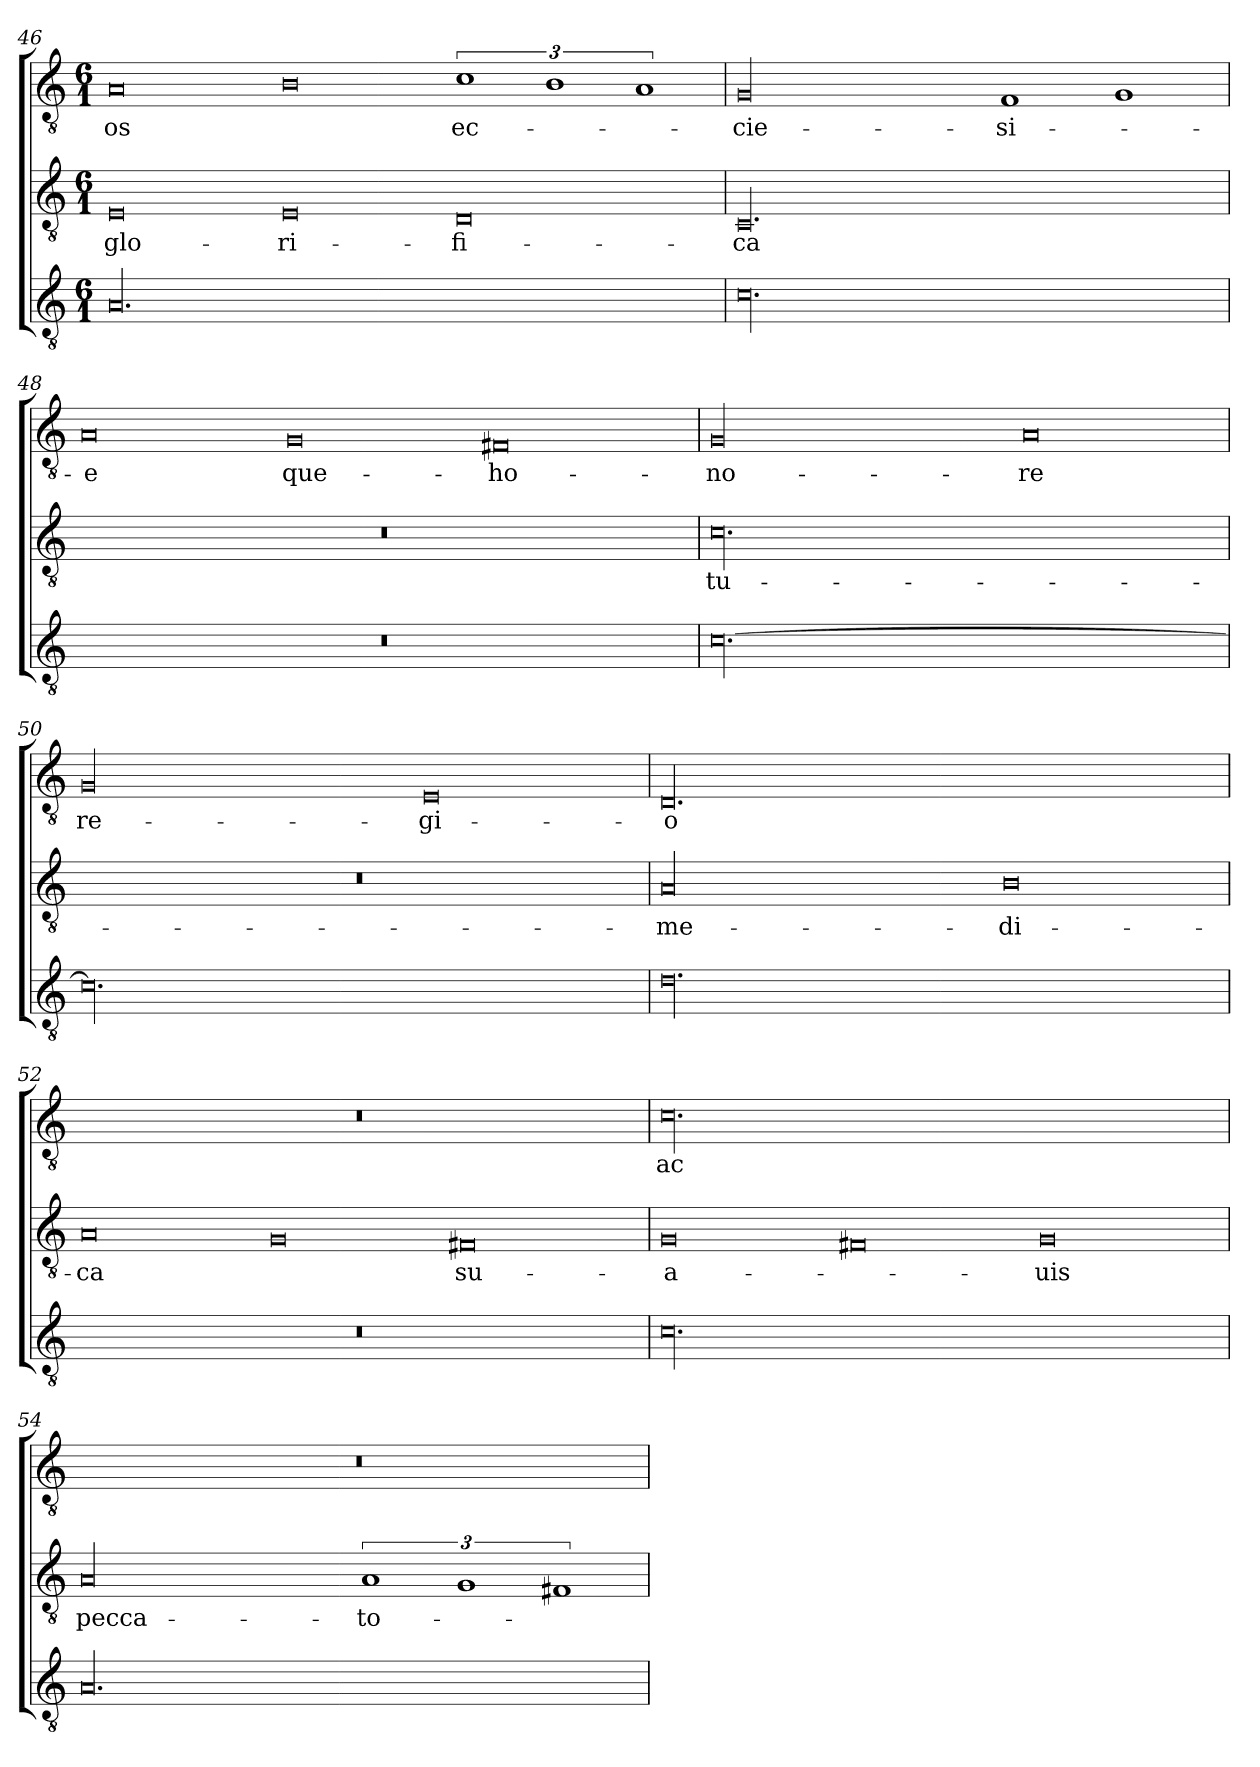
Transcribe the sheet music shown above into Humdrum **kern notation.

**kern	**kern	**text	**kern	**text
*part3	*part2	*part2	*part1	*part1
*staff3	*staff2	*staff2	*staff1	*staff1
*clefGv2	*clefGv2	*	*clefGv2	*
*k[]	*k[]	*	*k[]	*
*C:	*C:	*	*C:	*
*M6/1	*M6/1	*	*M6/1	*
=46	=46	=46	=46	=46
00.A/	0E/	glo-	0A/	-os
.	0E/	-ri-	0B\	.
.	0D/	-fi-	3%2c\	ec-
.	.	.	3%2B\	.
.	.	.	3%2A/	.
=47	=47	=47	=47	=47
00.c\	00.C/	-ca	00G/	-cie-
.	.	.	1F/	-si-
.	.	.	1G/	.
=48	=48	=48	=48	=48
00.r	00.r	.	0A/	-e
.	.	.	0G/	que-
.	.	.	0F#X/	ho-
=49	=49	=49	=49	=49
[00.c\	00.c\	tu-	00G/	-no-
.	.	.	0A/	-re
=50	=50	=50	=50	=50
00.c\]	00.r	.	00G/	re-
.	.	.	0E/	-gi-
=51	=51	=51	=51	=51
00.d\	00A/	me-	00.D/	-o
.	0B\	-di-	.	.
!!LO:PB:g=z
=52	=52	=52	=52	=52
00.r	0A/	-ca	00.r	.
.	0G/	.	.	.
.	0F#X/	su-	.	.
=53	=53	=53	=53	=53
00.c\	0G/	a-	00.c\	ac-
.	0F#X/	.	.	.
.	0G/	-uis	.	.
=54	=54	=54	=54	=54
00.A/	00A/	pecca-	00.r	.
.	3%2A/	-to-	.	.
.	3%2G/	.	.	.
.	3%2F#X/	.	.	.
=	=	=	=	=
*-	*-	*-	*-	*-
